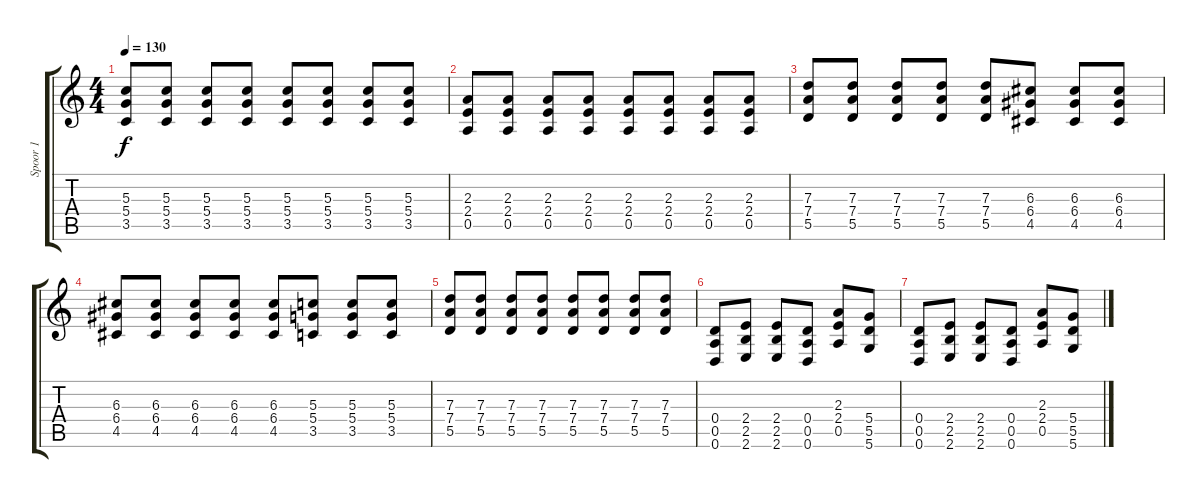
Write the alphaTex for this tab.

\track ("Spoor 1" "Spoor 1") {instrument distortionguitar}
\staff {score tabs}
\tuning (E4 B3 G3 D3 A2 D2) {hide}
\ts (4 4)
\tempo 130
\clef g2
\ks c
(5.3 5.4 3.5).8{dy f} (5.3 5.4 3.5).8 (5.3 5.4 3.5).8 (5.3 5.4 3.5).8 (5.3 5.4 3.5).8 (5.3 5.4 3.5).8 (5.3 5.4 3.5).8 (5.3 5.4 3.5).8 |
(2.3 2.4 0.5).8 (2.3 2.4 0.5).8 (2.3 2.4 0.5).8 (2.3 2.4 0.5).8 (2.3 2.4 0.5).8 (2.3 2.4 0.5).8 (2.3 2.4 0.5).8 (2.3 2.4 0.5).8 |
(7.3 7.4 5.5).8 (7.3 7.4 5.5).8 (7.3 7.4 5.5).8 (7.3 7.4 5.5).8 (7.3 7.4 5.5).8 (6.3 6.4 4.5).8 (6.3 6.4 4.5).8 (6.3 6.4 4.5).8 |
(6.3 6.4 4.5).8 (6.3 6.4 4.5).8 (6.3 6.4 4.5).8 (6.3 6.4 4.5).8 (6.3 6.4 4.5).8 (5.3 5.4 3.5).8 (5.3 5.4 3.5).8 (5.3 5.4 3.5).8 |
(7.3 7.4 5.5).8 (7.3 7.4 5.5).8 (7.3 7.4 5.5).8 (7.3 7.4 5.5).8 (7.3 7.4 5.5).8 (7.3 7.4 5.5).8 (7.3 7.4 5.5).8 (7.3 7.4 5.5).8 |
(0.4 0.5 0.6).8 (2.4 2.5 2.6).8 (2.4 2.5 2.6).8 (0.4 0.5 0.6).8 (2.3 2.4 0.5).8 (5.4 5.5 5.6).8 |
(0.4 0.5 0.6).8 (2.4 2.5 2.6).8 (2.4 2.5 2.6).8 (0.4 0.5 0.6).8 (2.3 2.4 0.5).8 (5.4 5.5 5.6).8
